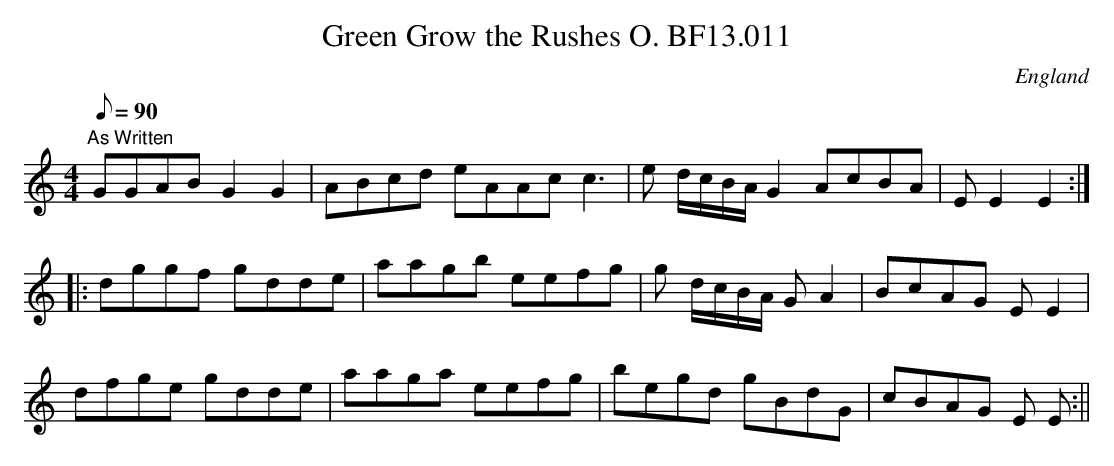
X:1
T:Green Grow the Rushes O. BF13.011
M:4/4
L:1/8
Q:90
O:England
K:C major
"As Written"GGAB G2G2|ABcd eAAcc3|e d/2c/2B/2A/2 G2 AcBA|EE2E2:|!
|:dggf gdde|aagb eefg|g d/2c/2B/2A/2 G A2|BcAG E E2|!
dfge gdde|aaga eefg|begd gBdG|cBAG E E:||
